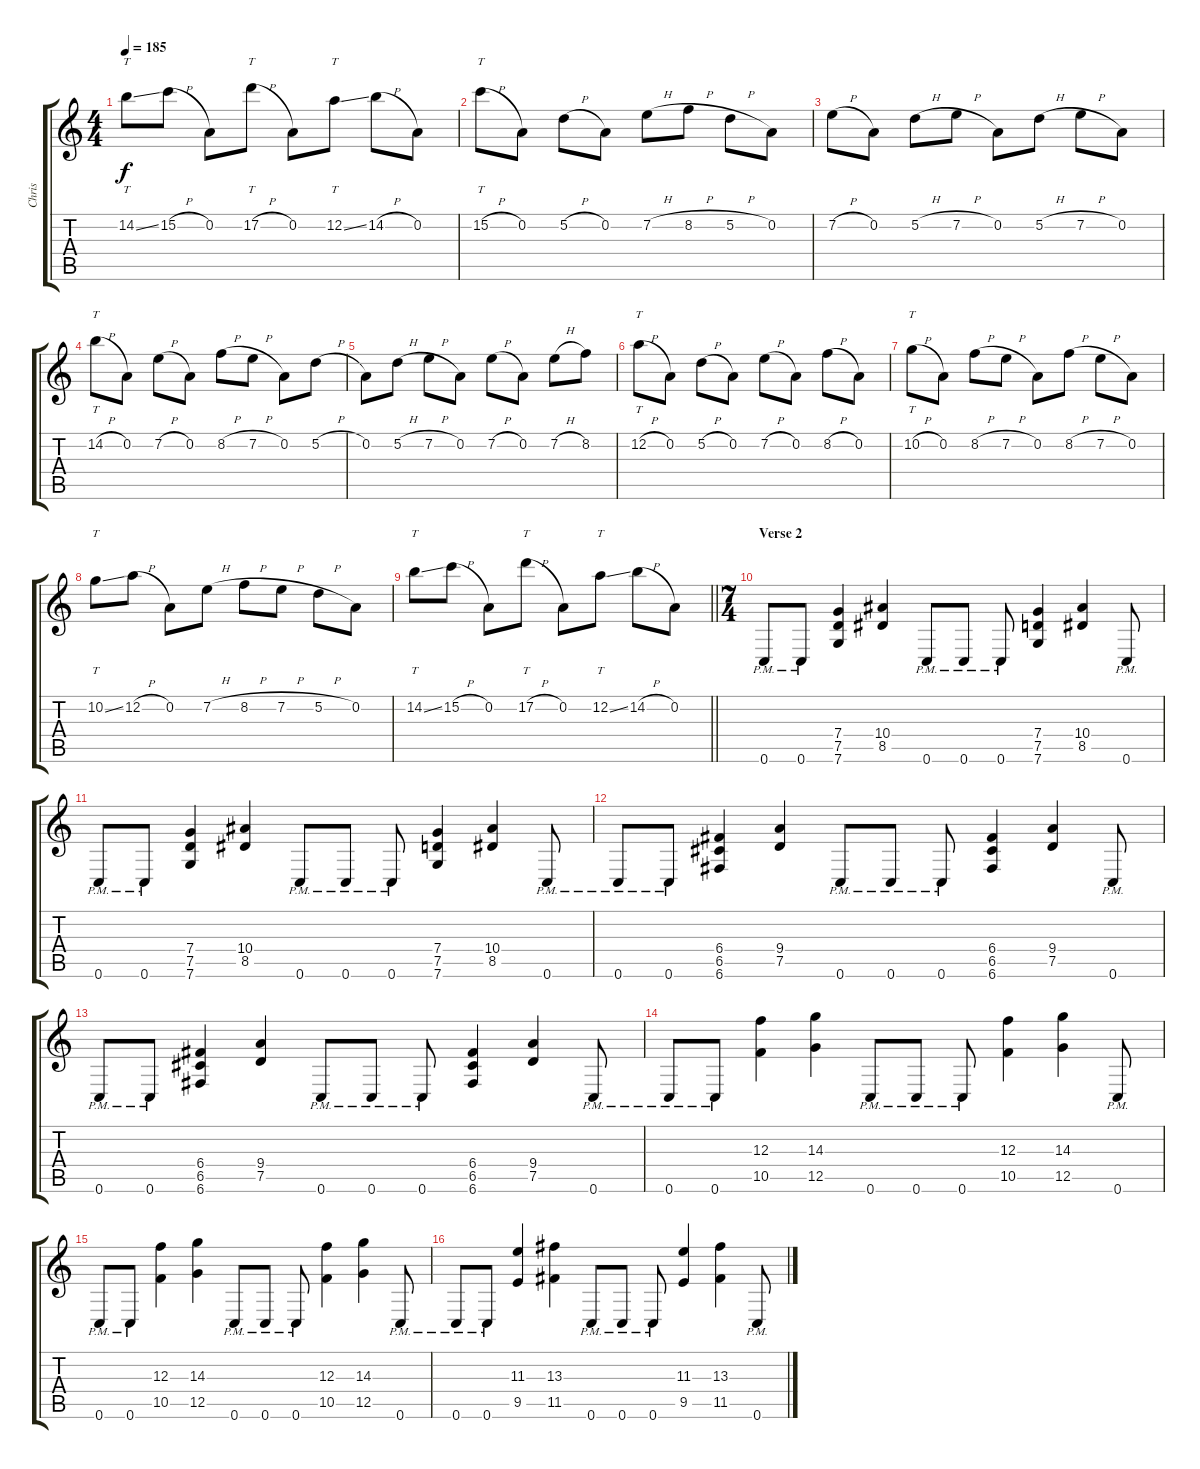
\track ("Chris" "Chris") {instrument overdrivenguitar}
\staff {score tabs}
\tuning (D4 A3 F3 C3 G2 C2) {hide}
\ts (4 4)
\tempo 185
\clef g2
\ks c
14.2{ss}.8{tt dy f} 15.2{h}.8 0.2.8 17.2{h}.8{tt} 0.2.8 12.2{ss}.8{tt} 14.2{h}.8 0.2.8 |
15.2{h}.8{tt} 0.2.8 5.2{h}.8 0.2.8 7.2{h}.8 8.2{h}.8 5.2{h}.8 0.2.8 |
7.2{h}.8 0.2.8 5.2{h}.8 7.2{h}.8 0.2.8 5.2{h}.8 7.2{h}.8 0.2.8 |
14.2{h}.8{tt} 0.2.8 7.2{h}.8 0.2.8 8.2{h}.8 7.2{h}.8 0.2.8 5.2{h}.8 |
0.2.8 5.2{h}.8 7.2{h}.8 0.2.8 7.2{h}.8 0.2.8 7.2{h}.8 8.2.8 |
12.2{h}.8{tt} 0.2.8 5.2{h}.8 0.2.8 7.2{h}.8 0.2.8 8.2{h}.8 0.2.8 |
10.2{h}.8{tt} 0.2.8 8.2{h}.8 7.2{h}.8 0.2.8 8.2{h}.8 7.2{h}.8 0.2.8 |
10.2{ss}.8{tt} 12.2{h}.8 0.2.8 7.2{h}.8 8.2{h}.8 7.2{h}.8 5.2{h}.8 0.2.8 |
\barLineRight lightlight
14.2{ss}.8{tt} 15.2{h}.8 0.2.8 17.2{h}.8{tt} 0.2.8 12.2{ss}.8{tt} 14.2{h}.8 0.2.8 |
\ts (7 4)
\section ("" "Verse 2")
0.6{pm}.8 0.6{pm}.8 (7.4 7.5 7.6).4 (10.4 8.5).4 0.6{pm}.8 0.6{pm}.8 0.6{pm}.8 (7.4 7.5 7.6).4 (10.4 8.5).4 0.6{pm}.8 |
0.6{pm}.8 0.6{pm}.8 (7.4 7.5 7.6).4 (10.4 8.5).4 0.6{pm}.8 0.6{pm}.8 0.6{pm}.8 (7.4 7.5 7.6).4 (10.4 8.5).4 0.6{pm}.8 |
0.6{pm}.8 0.6{pm}.8 (6.4 6.5 6.6).4 (9.4 7.5).4 0.6{pm}.8 0.6{pm}.8 0.6{pm}.8 (6.4 6.5 6.6).4 (9.4 7.5).4 0.6{pm}.8 |
0.6{pm}.8 0.6{pm}.8 (6.4 6.5 6.6).4 (9.4 7.5).4 0.6{pm}.8 0.6{pm}.8 0.6{pm}.8 (6.4 6.5 6.6).4 (9.4 7.5).4 0.6{pm}.8 |
0.6{pm}.8 0.6{pm}.8 (12.3 10.5).4 (14.3 12.5).4 0.6{pm}.8 0.6{pm}.8 0.6{pm}.8 (12.3 10.5).4 (14.3 12.5).4 0.6{pm}.8 |
0.6{pm}.8 0.6{pm}.8 (12.3 10.5).4 (14.3 12.5).4 0.6{pm}.8 0.6{pm}.8 0.6{pm}.8 (12.3 10.5).4 (14.3 12.5).4 0.6{pm}.8 |
0.6{pm}.8 0.6{pm}.8 (11.3 9.5).4 (13.3 11.5).4 0.6{pm}.8 0.6{pm}.8 0.6{pm}.8 (11.3 9.5).4 (13.3 11.5).4 0.6{pm}.8
